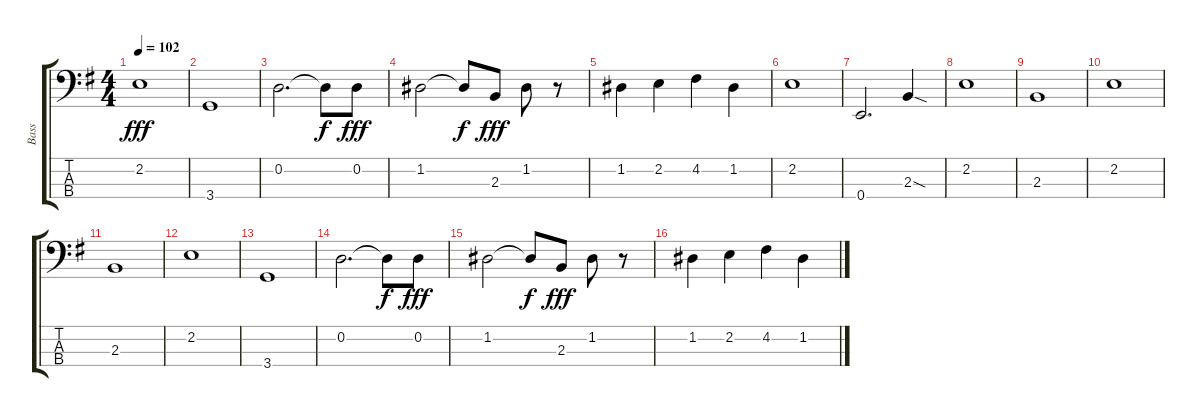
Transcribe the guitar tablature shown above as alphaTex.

\track ("Bass" "Bass") {instrument electricbasspick}
\staff {score tabs}
\tuning (G2 D2 A1 E1) {hide}
\ts (4 4)
\tempo 102
\clef f4
\ks g
2.2.1{dy fff} |
3.4.1 |
0.2.2{d} 0.2{t}.8{dy f} 0.2.8{dy fff} |
1.2.2 1.2{t}.8{dy f} 2.3.8{dy fff} 1.2.8 r.8 |
1.2.4 2.2.4 4.2.4 1.2.4 |
2.2.1 |
0.4.2{d} 2.3{sod}.4 |
2.2.1 |
2.3.1 |
2.2.1 |
2.3.1 |
2.2.1 |
3.4.1 |
0.2.2{d} 0.2{t}.8{dy f} 0.2.8{dy fff} |
1.2.2 1.2{t}.8{dy f} 2.3.8{dy fff} 1.2.8 r.8 |
1.2.4 2.2.4 4.2.4 1.2.4
